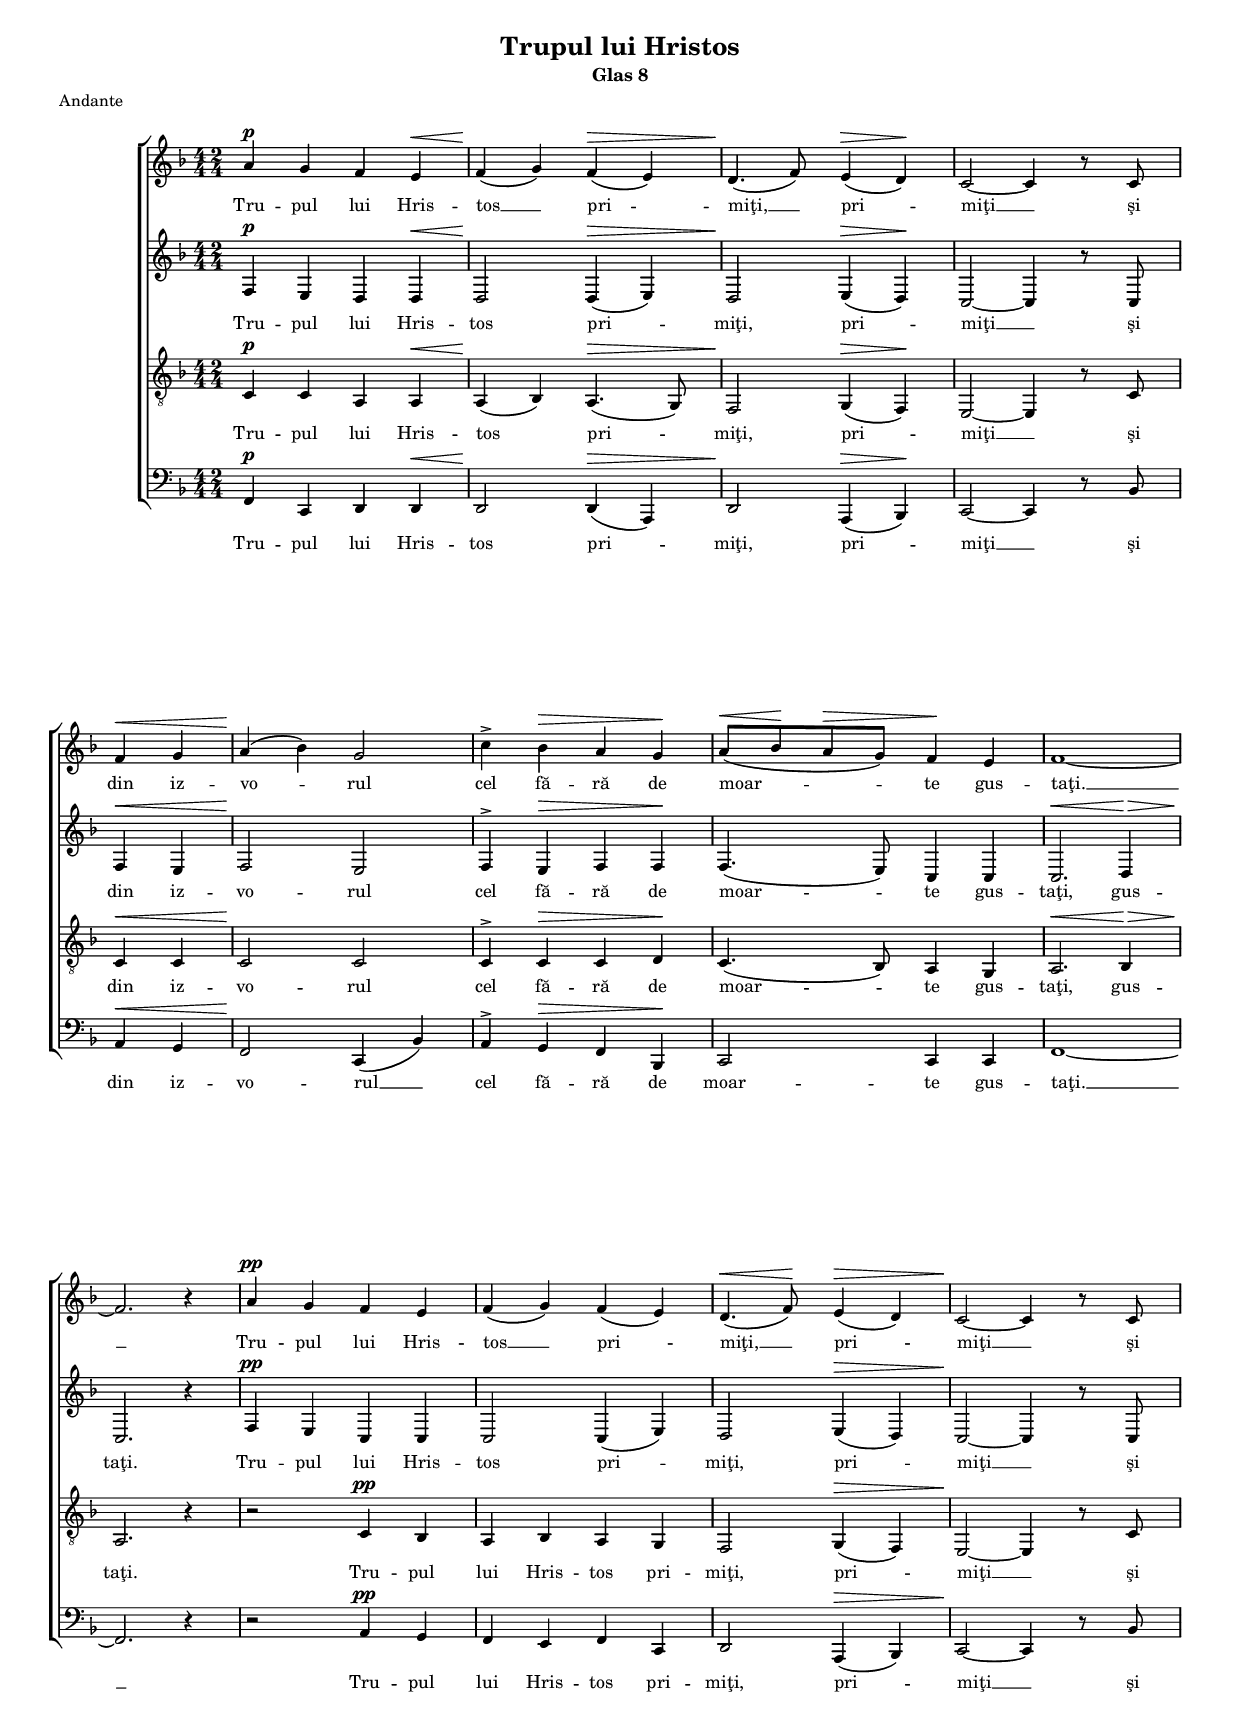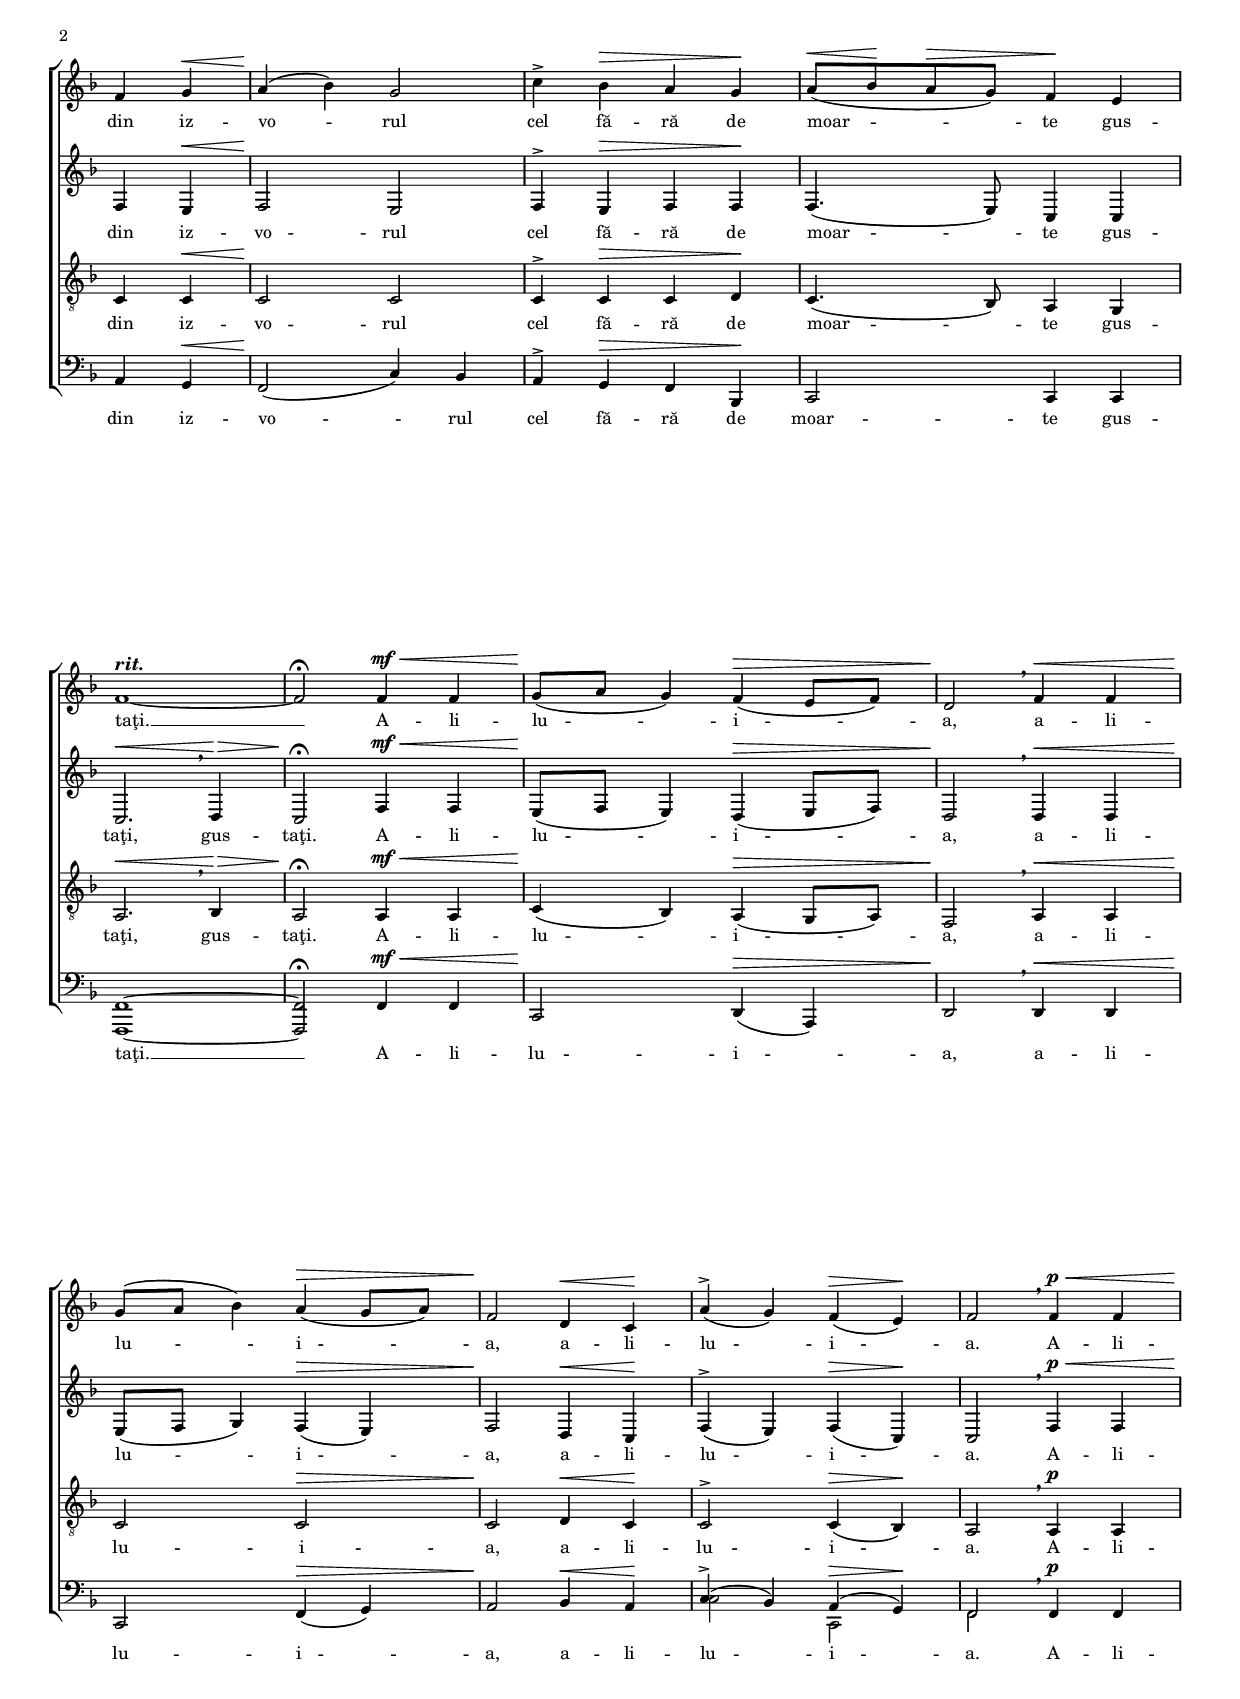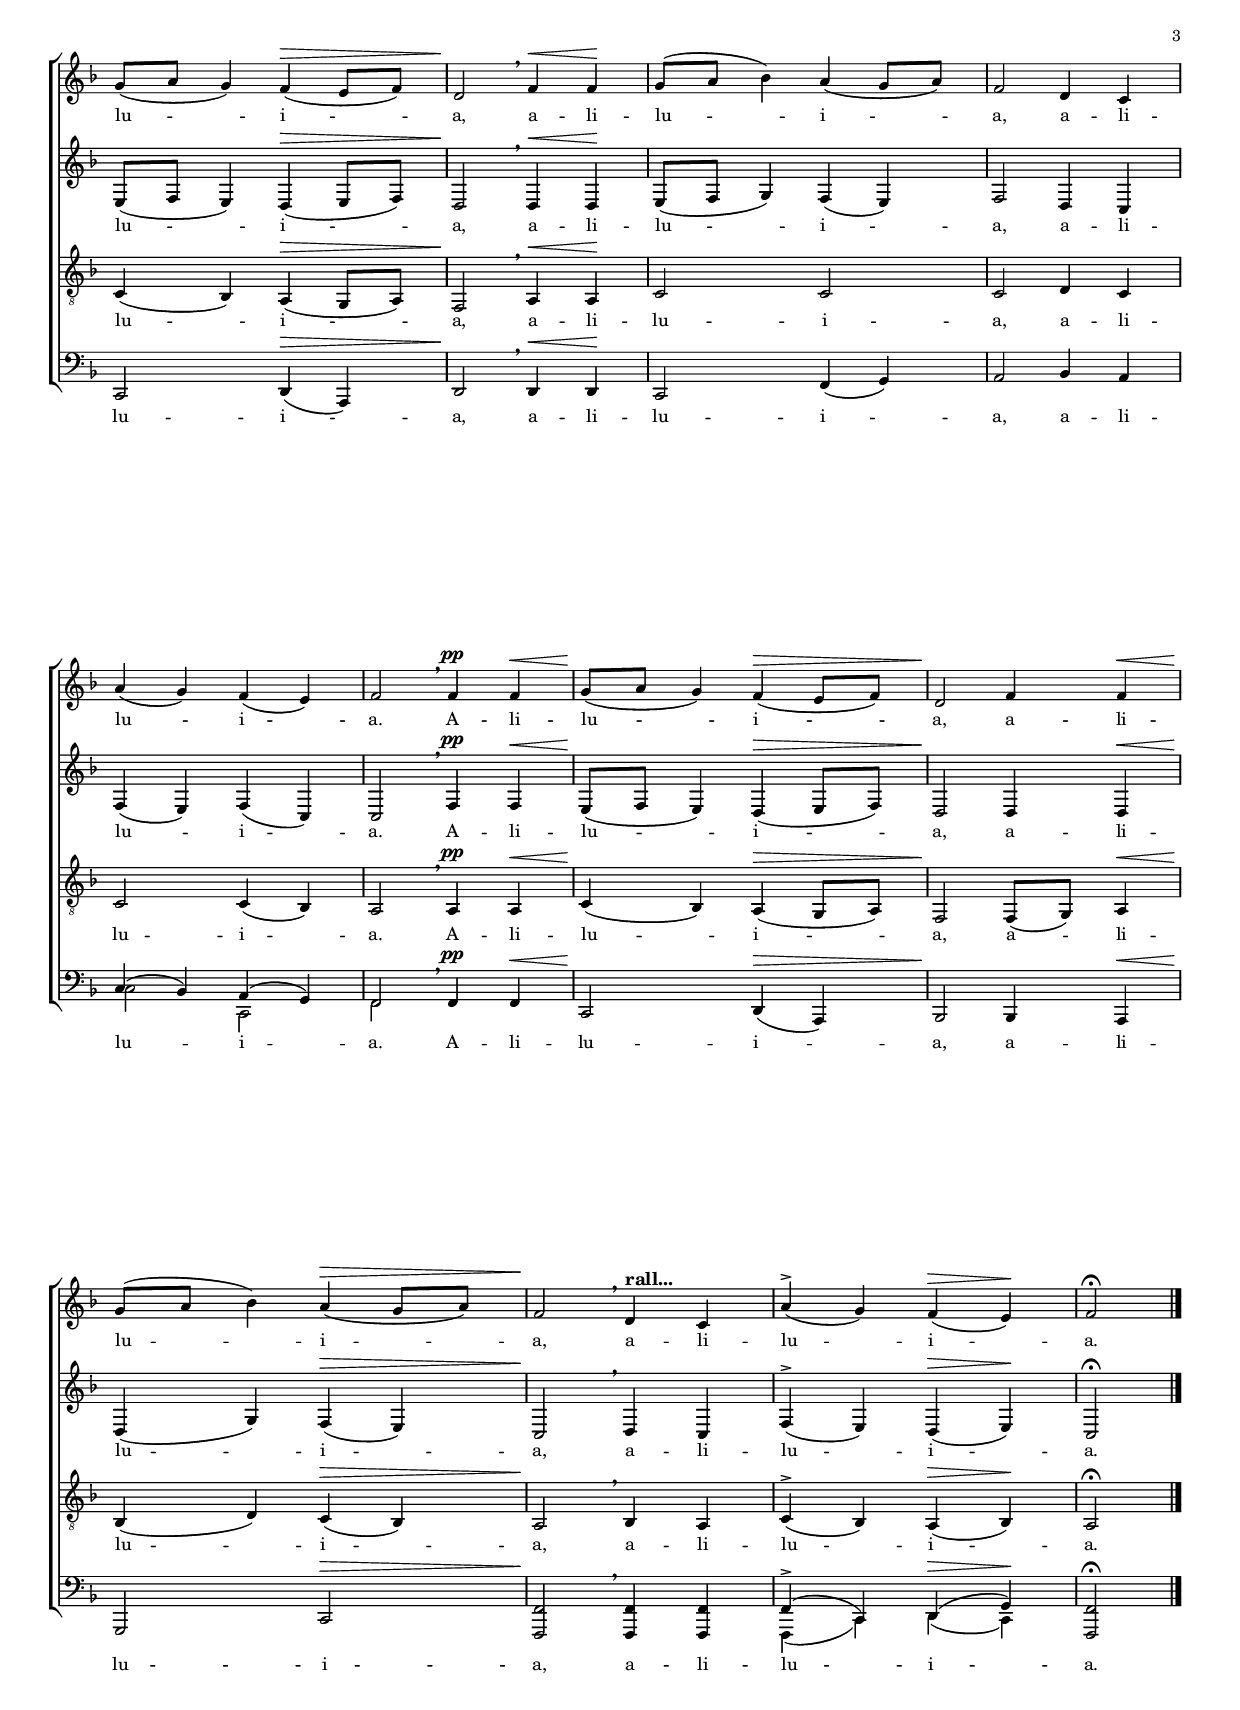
\version "2.12.0"
\include "defines.ly"
midiTempo = 
  \midi {
    \context {
      \Score
      tempoWholesPerMinute = #(ly:make-moment 90 4)
      }
    }


\include "preamble.ly"

\header {
  title = "Trupul lui Hristos"
  subtitle = "Glas 8"
  meter = "Andante"
}

global = {
  \globalPreamble
  \key f \major
  \override Staff.TimeSignature #'stencil = #ly:text-interface::print
  \override Staff.TimeSignature #'text = #mixedTimeSigMarkup
}

sopWords = \lyricmode {
  Tru -- pul lui Hris -- tos __ pri -- miţi, __ pri -- miţi __
  şi din iz -- vo -- rul cel fă -- ră de moar -- te gus -- taţi. __

  Tru -- pul lui Hris -- tos __ pri -- miţi, __ pri -- miţi __
  şi din iz -- vo -- rul cel fă -- ră de moar -- te gus -- taţi. __

  A -- li -- lu -- i -- a,
  a -- li -- lu -- i -- a,
  a -- li -- lu -- i -- a.
  A -- li -- lu -- i -- a,
  a -- li -- lu -- i -- a,
  a -- li -- lu -- i -- a.
  A -- li -- lu -- i -- a,
  a -- li -- lu -- i -- a,
  a -- li -- lu -- i -- a.
}

altoWords = \lyricmode {
  Tru -- pul lui Hris -- tos pri -- miţi, pri -- miţi __
  şi din iz -- vo -- rul cel fă -- ră de moar -- te gus -- taţi, gus -- taţi.

  Tru -- pul lui Hris -- tos pri -- miţi, pri -- miţi __
  şi din iz -- vo -- rul cel fă -- ră de moar -- te gus -- taţi, gus -- taţi.

  A -- li -- lu -- i -- a,
  a -- li -- lu -- i -- a,
  a -- li -- lu -- i -- a.
  A -- li -- lu -- i -- a,
  a -- li -- lu -- i -- a,
  a -- li -- lu -- i -- a.
  A -- li -- lu -- i -- a,
  a -- li -- lu -- i -- a,
  a -- li -- lu -- i -- a.
}

tenorWords = \altoWords

bassWords = \lyricmode {
  Tru -- pul lui Hris -- tos pri -- miţi, pri -- miţi __
  şi din iz -- vo -- rul __ cel fă -- ră de moar -- te gus -- taţi. __

  Tru -- pul lui Hris -- tos pri -- miţi, pri -- miţi __
  şi din iz -- vo -- rul cel fă -- ră de moar -- te gus -- taţi. __

  A -- li -- lu -- i -- a,
  a -- li -- lu -- i -- a,
  a -- li -- lu -- i -- a.
  A -- li -- lu -- i -- a,
  a -- li -- lu -- i -- a,
  a -- li -- lu -- i -- a.
  A -- li -- lu -- i -- a,
  a -- li -- lu -- i -- a,
  a -- li -- lu -- i -- a.
}

sopMusic = \relative {
  \cadenzaOn

  % Trupul lui Hristos primiţi şi din izvorul cel fără de moarte gustaţi.
  a'4^\p g4 f4 e4^\< \bar "|"
  f4(\! g4) f4(^\> e4) \bar "|"
  d4.(\! f8) e4(^\> d4)\! \bar "|"
  c2~ c4 r8 c8 \bar "|"
  f4^\< g4 \bar "|"
  a4(\! bes4) g2 \bar "|"
  c4^\accent bes4^\> a4 g4\! \bar "|"
  a8([^\< bes8\! a8^\> g8)] f4\! e4 \bar "|"
  f1~ \bar "|"
  f2. r4 \bar "|"

  % Trupul lui Hristos primiţi şi din izvorul cel fără de moarte gustaţi.
  a4^\pp g4 f4 e4 \bar "|"
  f4( g4) f4( e4) \bar "|"
  d4.(^\< f8)\! e4(^\> d4) \bar "|"
  c2~\! c4 r8 c8 \bar "|"
  f4 g4^\< \bar "|"
  a4(\! bes4) g2 \bar "|"
  c4^\accent bes4^\> a4 g4\! \bar "|"
  a8([^\< bes8\! a8^\> g8)] f4\! e4 \bar "|"
  f1~^\ritMarkup \bar "|"
  f2^\fermata

  % Aliluia, aliluia, aliluia.
  f4^\mf^\< f4 \bar "|"
  g8([\! a8] g4) f4(^\> e8[ f8)] \bar "|"
  d2\! \breathe f4^\< f4 \bar "|"
  g8([\! a8] bes4) a4(^\> g8[ a8)] \bar "|"
  f2\! d4^\< c4\! \bar "|"
  a'4(^\accent g4) f4(^\> e4)\! \bar "|"
  f2 \breathe

  % Aliluia, aliluia, aliluia.
  f4^\p^\< f4 \bar "|"
  g8([\! a8] g4) f4(^\> e8[ f8)] \bar "|"
  d2\! \breathe f4^\< f4\! \bar "|"
  g8([ a8] bes4) a4( g8[ a8)] \bar "|"
  f2 d4 c4 \bar "|"
  a'4( g4) f4( e4) \bar "|"
  f2 \breathe

  % Aliluia, aliluia, aliluia.
  f4^\pp f4^\< \bar "|"
  g8([\! a8] g4) f4(^\> e8[ f8)] \bar "|"
  d2\! f4 f4^\< \bar "|"
  g8([\! a8] bes4) a4(^\> g8[ a8)] \bar "|"
  f2\! \breathe d4^\rallMarkup c4 \bar "|"
  a'4(^\accent g4) f4(^\> e4)\! \bar "|"
  f2^\fermata \bar "|."
}

altoMusic = \relative {
  \cadenzaOn

  % Trupul lui Hristos primiţi şi din izvorul cel fără de moarte gustaţi.
  f4^\p e4 d4 d4^\<
  d2\! d4(^\> e4)
  d2\! e4(^\> d4)\!
  c2~ c4 r8 c8
  f4^\< e4
  f2\! e2
  f4^\accent e4^\> f4 f4\!
  f4.( e8) c4 c4
  c2.^\< d4\!^\>
  c2.\! r4

  % Trupul lui Hristos primiţi şi din izvorul cel fără de moarte gustaţi.
  f4^\pp e4 c4 c4
  c2 c4( e4)
  d2 e4(^\> d4)
  c2~\! c4 r8 c8
  f4 e4^\<
  f2\! e2
  f4^\accent e4^\> f4 f4\!
  f4.( e8) c4 c4
  c2.^\< \breathe d4\!^\>
  c2\!^\fermata

  % Aliluia, aliluia, aliluia.
  f4^\mf^\< f4
  e8([\! f8] e4) d4(^\> e8[ f8)]
  d2\! \breathe d4^\< d4
  e8([\! f8] g4) f4(^\> e4)
  f2\! d4^\< c4\!
  f4(^\accent e4) f4(^\> c4)\!
  c2 \breathe

  % Aliluia, aliluia, aliluia.
  f4^\p^\< f4
  e8([\! f8] e4) d4(^\> e8[ f8)]
  d2\! \breathe d4^\< d4\!
  e8([ f8] g4) f4( e4)
  f2 d4 c4
  f4( e4) f4( c4)
  c2 \breathe

  % Aliluia, aliluia, aliluia.
  f4^\pp f4^\<
  e8([\! f8] e4) d4(^\> e8[ f8)]
  d2\! d4 d4^\<
  d4(\! g4) f4(^\> e4)
  c2\! \breathe d4 c4
  f4(^\accent e4) d4(^\> e4)\!
  c2^\fermata
}

tenorMusic = \relative {
  \cadenzaOn

  % Trupul lui Hristos primiţi şi din izvorul cel fără de moarte gustaţi.
  c4^\p c4 a4 a4^\<
  a4(\! bes4) a4.(^\> g8)
  f2\! g4(^\> f4)\!
  e2~ e4 r8 c'8
  c4^\< c4
  c2\! c2
  c4^\accent c4^\> c4 d4\!
  c4.( bes8) a4 g4
  a2.^\< bes4\!^\>
  a2.\! r4

  % Trupul lui Hristos primiţi şi din izvorul cel fără de moarte gustaţi.
  r2 c4^\pp bes4
  a4 bes4 a4 g4
  f2 g4(^\> f4)
  e2~\! e4 r8 c'8
  c4 c4^\<
  c2\! c2
  c4^\accent c4^\> c4 d4\!
  c4.( bes8) a4 g4
  a2.^\< \breathe bes4\!^\>
  a2\!^\fermata

  % Aliluia, aliluia, aliluia.
  a4^\mf^\< a4
  c4(\! bes4) a4(^\> g8[ a8)]
  f2\! \breathe a4^\< a4
  c2\! c2^\>
  c2\! d4^\< c4\!
  c2^\accent c4(^\> bes4)\!
  a2 \breathe

  % Aliluia, aliluia, aliluia.
  a4^\p a4
  c4( bes4) a4(^\> g8[ a8)]
  f2\! \breathe a4^\< a4\!
  c2 c2
  c2 d4 c4
  c2 c4( bes4)
  a2 \breathe

  % Aliluia, aliluia, aliluia.
  a4^\pp a4^\<
  c4(\! bes4) a4(^\> g8[ a8)]
  f2\! f8([ g8)] a4^\<
  bes4(\! d4) c4(^\> bes4)
  a2\! \breathe bes4 a4
  c4(^\accent bes4) a4(^\> bes4)\!
  a2^\fermata
}

bassMusic = \relative {
  \cadenzaOn

  % Trupul lui Hristos primiţi şi din izvorul cel fără de moarte gustaţi.
  f,4^\p c4 d4 d4^\<
  d2\! d4(^\> a4)
  d2\! a4(^\> bes4)\!
  c2~ c4 r8 bes'8
  a4^\< g4
  f2\! c4( bes'4)
  a4^\accent g4^\> f4 bes,4\!
  c2 c4 c4
  f1~
  f2. r4

  % Trupul lui Hristos primiţi şi din izvorul cel fără de moarte gustaţi.
  r2 a4^\pp g4
  f4 e4 f4 c4
  d2 a4(^\> bes4)
  c2~\! c4 r8 bes'8
  a4 g4^\<
  f2(\! c'4) bes4
  a4^\accent g4^\> f4 bes,4\!
  c2 c4 c4
  <f f,>1~
  <f f,>2^\fermata

  % Aliluia, aliluia, aliluia.
  f4^\mf^\< f4
  c2\! d4(^\> a4)
  d2\! \breathe d4^\< d4
  c2\! f4(^\> g4)
  a2\! bes4^\< a4\!
  <<
    {
      \voiceOne
      c4(^\accent bes4) a4(^\> g4)\!
      f2
    }
    \new Voice = "split" {
      \voiceTwo
      c'2 c,2
      f2
    }
  >>
  \oneVoice
  \breathe

  % Aliluia, aliluia, aliluia.
  f4^\p f4
  c2 d4(^\> a4)
  d2\! \breathe d4^\< d4\!
  c2 f4( g4)
  a2 bes4 a4
  <<
    {
      \voiceOne
      c4( bes4) a4( g4)
      f2
    }
    \new Voice = "split" {
      \voiceTwo
      c'2 c,2
      f2
    }
  >>
  \oneVoice
  \breathe

  % Aliluia, aliluia, aliluia.
  f4^\pp f4^\<
  c2\! d4(^\> a4)
  bes2\! bes4 a4^\<
  g2\! c2^\>
  <f f,>2\! \breathe <f f,>4 <f f,>4

  <<
    {
      \voiceOne
      f4(^\accent c4) d4(^\> g4)\!
    }
    \new Voice = "split" {
      \voiceTwo
      f,4( c'4) d4( c4)
    }
  >>
  \oneVoice


  <f f,>2^\fermata
}

\include "four-staves.ly"
